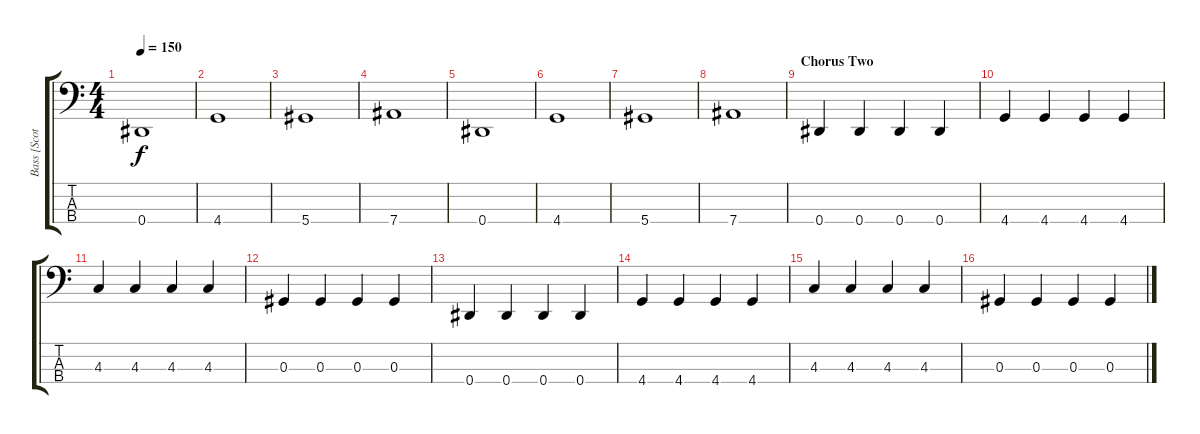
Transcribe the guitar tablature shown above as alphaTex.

\track ("Bass [Scott Shriner]" "Bass [Scot") {instrument electricbassfinger}
\staff {score tabs}
\tuning (Gb2 Db2 Ab1 Eb1) {hide}
\ts (4 4)
\tempo 150
\clef f4
\ks c
0.4.1{dy f} |
4.4.1 |
5.4.1 |
7.4.1 |
0.4.1 |
4.4.1 |
5.4.1 |
7.4.1 |
\section ("" "Chorus Two")
0.4.4{volume 13} 0.4.4 0.4.4 0.4.4 |
4.4.4 4.4.4 4.4.4 4.4.4 |
4.3.4 4.3.4 4.3.4 4.3.4 |
0.3.4 0.3.4 0.3.4 0.3.4 |
0.4.4{volume 13} 0.4.4 0.4.4 0.4.4 |
4.4.4 4.4.4 4.4.4 4.4.4 |
4.3.4 4.3.4 4.3.4 4.3.4 |
0.3.4 0.3.4 0.3.4 0.3.4
